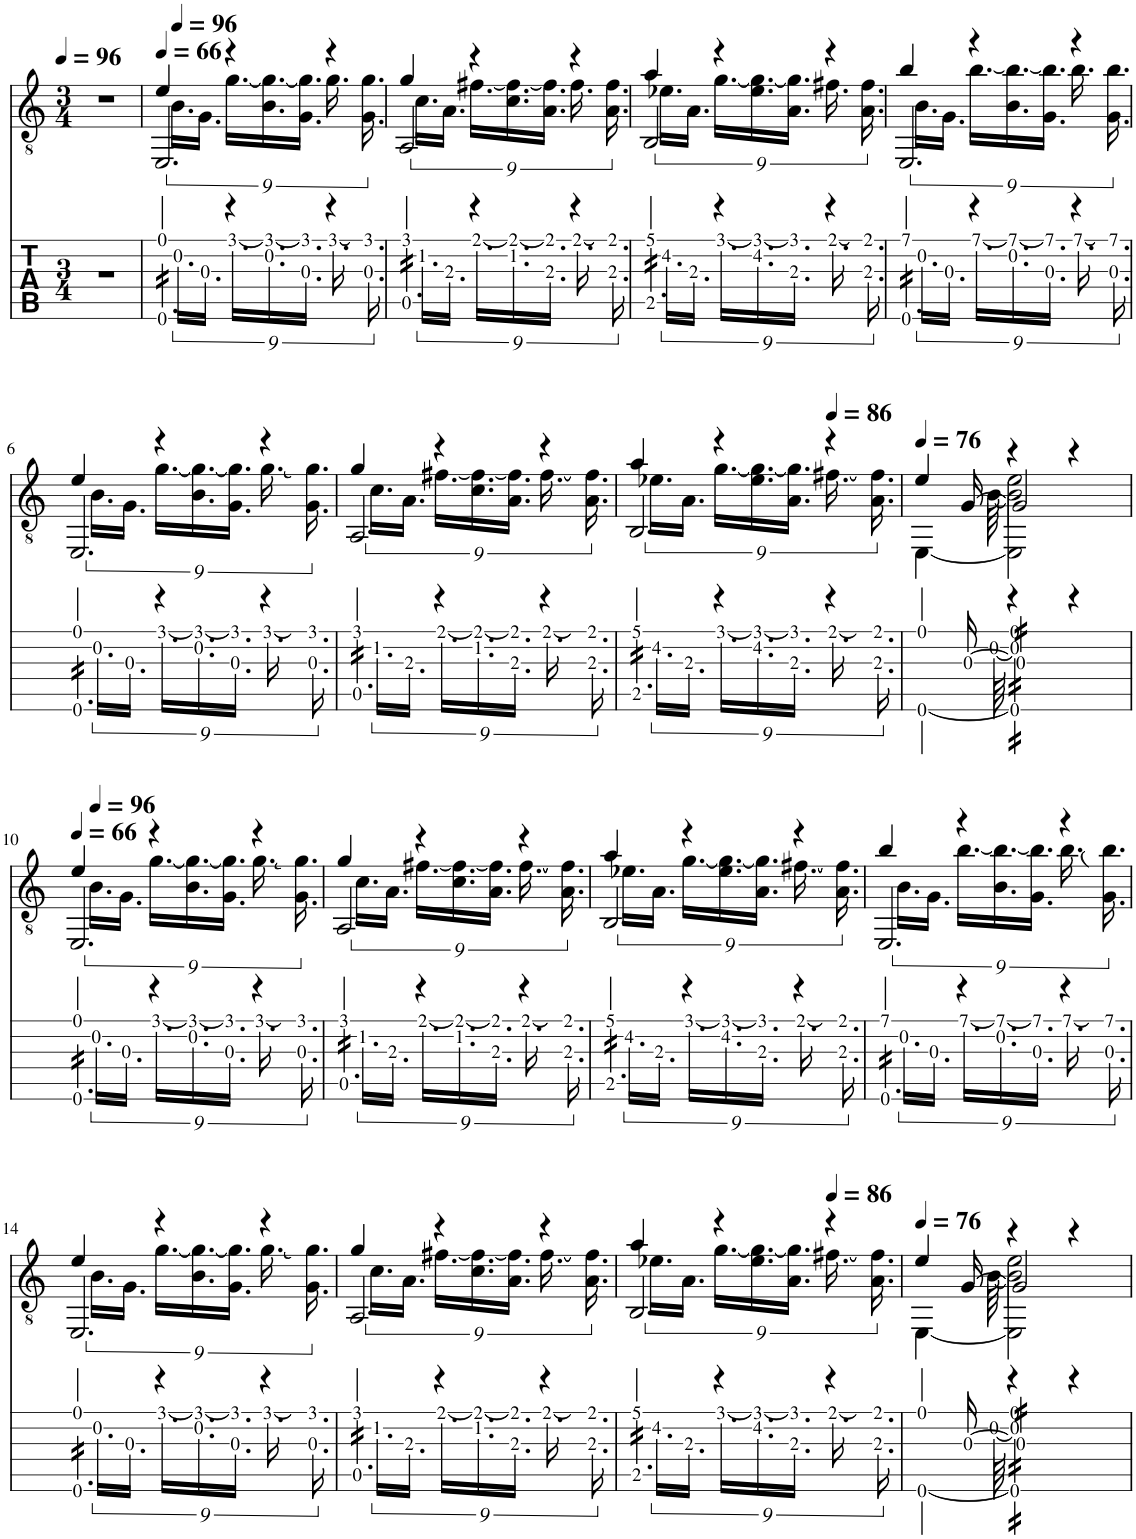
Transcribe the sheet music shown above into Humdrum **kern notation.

**kern	**kern
*part1	*part1
*staff2	*staff1
*I"Classical Guitar, classic guitar	*
*I'Guit.	*
*stria6	*
*	*clefGv2
*k[]	*k[]
*M3/4	*M3/4
*MM96	*MM96
=1	=1
4r	2.r
2ryy	.
=2	=2
*	*MM66
*^	*^
*	*^	*	*^
4e/	12ryy	2.EE/	4e/	12ryy	2.EE/
*	*	*	*MM96	*	*
.	18.B\LL	.	.	18.B\LL	.
.	18.G\JJ	.	.	18.G\JJ	.
4r	[18.g\LL	.	4r	[18.g\LL	.
.	18.B\ 18.g\_	.	.	18.B\ 18.g\_	.
.	18.G\ 18.g\]JJ	.	.	18.G\ 18.g\]JJ	.
4r	[18.g\	.	4r	[18.g\	.
.	12ryy	.	.	12ryy	.
.	18.G\ 18.g\]	.	.	18.G\ 18.g\]	.
=3	=3	=3	=3	=3	=3
4g/	12ryy	2.AA/	4g/	12ryy	2.AA/
.	18.c\LL	.	.	18.c\LL	.
.	18.A\JJ	.	.	18.A\JJ	.
4r	[18.f#X\LL	.	4r	[18.f#X\LL	.
.	18.c\ 18.f#\_	.	.	18.c\ 18.f#\_	.
.	18.A\ 18.f#\]JJ	.	.	18.A\ 18.f#\]JJ	.
4r	[18.f#\	.	4r	[18.f#\	.
.	12ryy	.	.	12ryy	.
.	18.A\ 18.f#\]	.	.	18.A\ 18.f#\]	.
=4	=4	=4	=4	=4	=4
4a/	12ryy	2.BB/	4a/	12ryy	2.BB/
.	18.e-X\LL	.	.	18.e-X\LL	.
.	18.A\JJ	.	.	18.A\JJ	.
4r	[18.g\LL	.	4r	[18.g\LL	.
.	18.e-\ 18.g\_	.	.	18.e-\ 18.g\_	.
.	18.A\ 18.g\]JJ	.	.	18.A\ 18.g\]JJ	.
4r	[18.f#X\	.	4r	[18.f#X\	.
.	12ryy	.	.	12ryy	.
.	18.A\ 18.f#\]	.	.	18.A\ 18.f#\]	.
=5	=5	=5	=5	=5	=5
4b/	12ryy	2.EE/	4b/	12ryy	2.EE/
.	18.B\LL	.	.	18.B\LL	.
.	18.G\JJ	.	.	18.G\JJ	.
4r	[18.b\LL	.	4r	[18.b\LL	.
.	18.B\ 18.b\_	.	.	18.B\ 18.b\_	.
.	18.G\ 18.b\]JJ	.	.	18.G\ 18.b\]JJ	.
4r	[18.b\	.	4r	[18.b\	.
.	12ryy	.	.	12ryy	.
.	18.G\ 18.b\]	.	.	18.G\ 18.b\]	.
!!LO:LB:g=z	!!	!!
=6	=6	=6	=6	=6	=6
4e/	12ryy	2.EE/	4e/	12ryy	2.EE/
.	18.B\LL	.	.	18.B\LL	.
.	18.G\JJ	.	.	18.G\JJ	.
4r	[18.g\LL	.	4r	[18.g\LL	.
.	18.B\ 18.g\_	.	.	18.B\ 18.g\_	.
.	18.G\ 18.g\]JJ	.	.	18.G\ 18.g\]JJ	.
4r	[18.g\	.	4r	[18.g\	.
.	12ryy	.	.	12ryy	.
.	18.G\ 18.g\]	.	.	18.G\ 18.g\]	.
=7	=7	=7	=7	=7	=7
4g/	12ryy	2.AA/	4g/	12ryy	2.AA/
.	18.c\LL	.	.	18.c\LL	.
.	18.A\JJ	.	.	18.A\JJ	.
4r	[18.f#X\LL	.	4r	[18.f#X\LL	.
.	18.c\ 18.f#\_	.	.	18.c\ 18.f#\_	.
.	18.A\ 18.f#\]JJ	.	.	18.A\ 18.f#\]JJ	.
4r	[18.f#\	.	4r	[18.f#\	.
.	12ryy	.	.	12ryy	.
.	18.A\ 18.f#\]	.	.	18.A\ 18.f#\]	.
=8	=8	=8	=8	=8	=8
4a/	12ryy	2.BB/	4a/	12ryy	2.BB/
.	18.e-X\LL	.	.	18.e-X\LL	.
.	18.A\JJ	.	.	18.A\JJ	.
4r	[18.g\LL	.	4r	[18.g\LL	.
.	18.e-\ 18.g\_	.	.	18.e-\ 18.g\_	.
.	18.A\ 18.g\]JJ	.	.	18.A\ 18.g\]JJ	.
*	*	*	*MM86	*	*
4r	[18.f#X\	.	4r	[18.f#X\	.
.	12ryy	.	.	12ryy	.
.	18.A\ 18.f#\]	.	.	18.A\ 18.f#\]	.
*v	*v	*v	*	*	*
*	*v	*v	*v
=9	=9
*	*MM76
*^	*^
*	*^	*	*^
*	*	*^	*	*	*^
4e/	8...ryy	8.ryy	[4EE\	4e/	8...ryy	8.ryy	[4EE\
.	.	[16G/	.	.	.	[16G/	.
.	[64B\	.	.	.	[64B\	.	.
4r	2B\]	2G/]	2EE\] 2e\	4r	2B\]	2G/]	2EE\] 2e\
4r	.	.	.	4r	.	.	.
*v	*v	*v	*v	*	*	*	*
*	*v	*v	*v	*v
!!LO:LB:g=z
=10	=10
*	*MM66
*^	*^
*	*^	*	*^
4e/	12ryy	2.EE/	4e/	12ryy	2.EE/
*	*	*	*MM96	*	*
.	18.B\LL	.	.	18.B\LL	.
.	18.G\JJ	.	.	18.G\JJ	.
4r	[18.g\LL	.	4r	[18.g\LL	.
.	18.B\ 18.g\_	.	.	18.B\ 18.g\_	.
.	18.G\ 18.g\]JJ	.	.	18.G\ 18.g\]JJ	.
4r	[18.g\	.	4r	[18.g\	.
.	12ryy	.	.	12ryy	.
.	18.G\ 18.g\]	.	.	18.G\ 18.g\]	.
=11	=11	=11	=11	=11	=11
4g/	12ryy	2.AA/	4g/	12ryy	2.AA/
.	18.c\LL	.	.	18.c\LL	.
.	18.A\JJ	.	.	18.A\JJ	.
4r	[18.f#X\LL	.	4r	[18.f#X\LL	.
.	18.c\ 18.f#\_	.	.	18.c\ 18.f#\_	.
.	18.A\ 18.f#\]JJ	.	.	18.A\ 18.f#\]JJ	.
4r	[18.f#\	.	4r	[18.f#\	.
.	12ryy	.	.	12ryy	.
.	18.A\ 18.f#\]	.	.	18.A\ 18.f#\]	.
=12	=12	=12	=12	=12	=12
4a/	12ryy	2.BB/	4a/	12ryy	2.BB/
.	18.e-X\LL	.	.	18.e-X\LL	.
.	18.A\JJ	.	.	18.A\JJ	.
4r	[18.g\LL	.	4r	[18.g\LL	.
.	18.e-\ 18.g\_	.	.	18.e-\ 18.g\_	.
.	18.A\ 18.g\]JJ	.	.	18.A\ 18.g\]JJ	.
4r	[18.f#X\	.	4r	[18.f#X\	.
.	12ryy	.	.	12ryy	.
.	18.A\ 18.f#\]	.	.	18.A\ 18.f#\]	.
=13	=13	=13	=13	=13	=13
4b/	12ryy	2.EE/	4b/	12ryy	2.EE/
.	18.B\LL	.	.	18.B\LL	.
.	18.G\JJ	.	.	18.G\JJ	.
4r	[18.b\LL	.	4r	[18.b\LL	.
.	18.B\ 18.b\_	.	.	18.B\ 18.b\_	.
.	18.G\ 18.b\]JJ	.	.	18.G\ 18.b\]JJ	.
4r	[18.b\	.	4r	[18.b\	.
.	12ryy	.	.	12ryy	.
.	18.G\ 18.b\]	.	.	18.G\ 18.b\]	.
!!LO:LB:g=z	!!	!!
=14	=14	=14	=14	=14	=14
4e/	12ryy	2.EE/	4e/	12ryy	2.EE/
.	18.B\LL	.	.	18.B\LL	.
.	18.G\JJ	.	.	18.G\JJ	.
4r	[18.g\LL	.	4r	[18.g\LL	.
.	18.B\ 18.g\_	.	.	18.B\ 18.g\_	.
.	18.G\ 18.g\]JJ	.	.	18.G\ 18.g\]JJ	.
4r	[18.g\	.	4r	[18.g\	.
.	12ryy	.	.	12ryy	.
.	18.G\ 18.g\]	.	.	18.G\ 18.g\]	.
=15	=15	=15	=15	=15	=15
4g/	12ryy	2.AA/	4g/	12ryy	2.AA/
.	18.c\LL	.	.	18.c\LL	.
.	18.A\JJ	.	.	18.A\JJ	.
4r	[18.f#X\LL	.	4r	[18.f#X\LL	.
.	18.c\ 18.f#\_	.	.	18.c\ 18.f#\_	.
.	18.A\ 18.f#\]JJ	.	.	18.A\ 18.f#\]JJ	.
4r	[18.f#\	.	4r	[18.f#\	.
.	12ryy	.	.	12ryy	.
.	18.A\ 18.f#\]	.	.	18.A\ 18.f#\]	.
=16	=16	=16	=16	=16	=16
4a/	12ryy	2.BB/	4a/	12ryy	2.BB/
.	18.e-X\LL	.	.	18.e-X\LL	.
.	18.A\JJ	.	.	18.A\JJ	.
4r	[18.g\LL	.	4r	[18.g\LL	.
.	18.e-\ 18.g\_	.	.	18.e-\ 18.g\_	.
.	18.A\ 18.g\]JJ	.	.	18.A\ 18.g\]JJ	.
*	*	*	*MM86	*	*
4r	[18.f#X\	.	4r	[18.f#X\	.
.	12ryy	.	.	12ryy	.
.	18.A\ 18.f#\]	.	.	18.A\ 18.f#\]	.
*v	*v	*v	*	*	*
*	*v	*v	*v
=17	=17
*	*MM76
*^	*^
*	*^	*	*^
*	*	*^	*	*	*^
4e/	8...ryy	8.ryy	[4EE\	4e/	8...ryy	8.ryy	[4EE\
.	.	[16G/	.	.	.	[16G/	.
.	[64B\	.	.	.	[64B\	.	.
4r	2B\]	2G/]	2EE\] 2e\	4r	2B\]	2G/]	2EE\] 2e\
4r	.	.	.	4r	.	.	.
*v	*v	*v	*v	*	*	*	*
*	*v	*v	*v	*v
=	=
*-	*-
